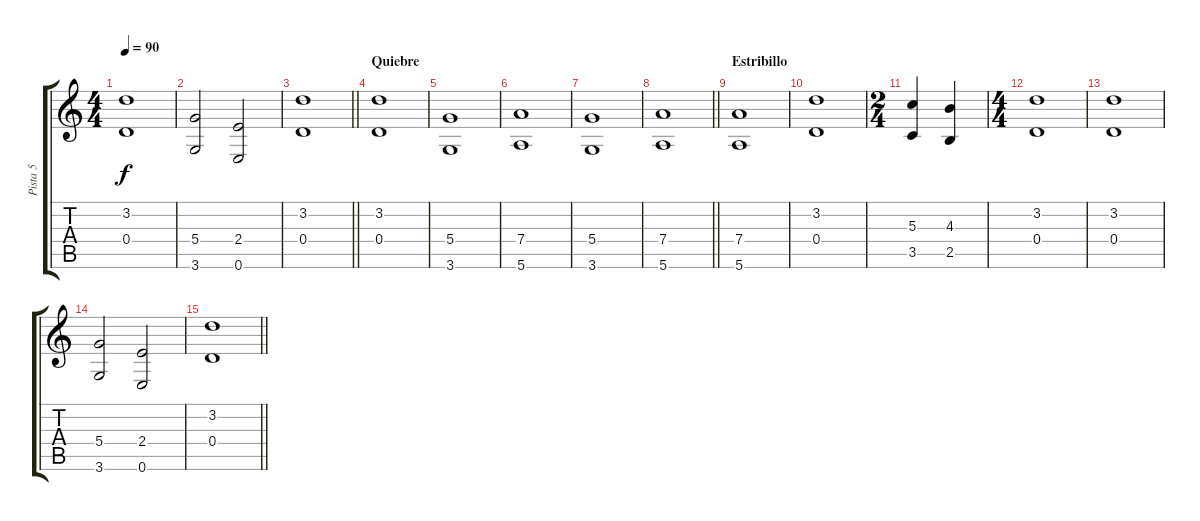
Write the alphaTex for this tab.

\track ("Pista 5" "Pista 5") {instrument distortionguitar}
\staff {score tabs}
\tuning (E4 B3 G3 D3 A2 E2) {hide}
\ts (4 4)
\tempo 90
\clef g2
\ks c
(3.2 0.4).1{dy f} |
(5.4 3.6).2 (2.4 0.6).2 |
\barLineRight lightlight
(3.2 0.4).1 |
\section ("" "Quiebre")
(3.2 0.4).1 |
(5.4 3.6).1 |
(7.4 5.6).1 |
(5.4 3.6).1 |
\barLineRight lightlight
(7.4 5.6).1 |
\section ("" "Estribillo")
(7.4 5.6).1 |
(3.2 0.4).1 |
\ts (2 4)
(5.3 3.5).4 (4.3 2.5).4 |
\ts (4 4)
(3.2 0.4).1 |
(3.2 0.4).1 |
(5.4 3.6).2 (2.4 0.6).2 |
\barLineRight lightlight
(3.2 0.4).1
